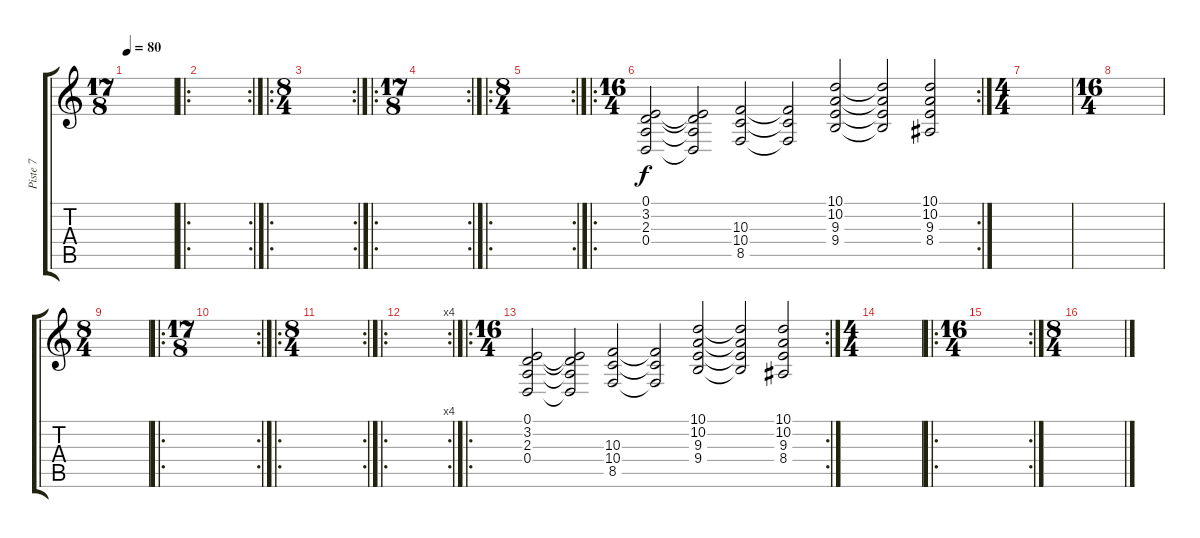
\track ("Piste 7" "Piste 7") {instrument electricgrandpiano}
\staff {score tabs}
\tuning (E4 B3 G3 D3 A2 D2) {hide}
\ts (17 8)
\tempo 80
\clef g2
\ks c
|
\ro
\rc 2
|
\ro
\rc 2
\ts (8 4)
|
\ro
\rc 2
\ts (17 8)
|
\ro
\rc 2
\ts (8 4)
|
\ro
\rc 2
\ts (16 4)
(0.1 3.2 2.3 0.4).2 (0.1{t} 3.2{t} 2.3{t} 0.4{t}).2 (10.3 10.4 8.5).2 (10.3{t} 10.4{t} 8.5{t}).2 (10.1 10.2 9.3 9.4).2 (10.1{t} 10.2{t} 9.3{t} 9.4{t}).2 (10.1 10.2 9.3 8.4).2 |
\ts (4 4)
|
\ts (16 4)
|
\ts (8 4)
|
\ro
\rc 2
\ts (17 8)
|
\ro
\rc 2
\ts (8 4)
|
\ro
\rc 4
|
\ro
\rc 2
\ts (16 4)
(0.1 3.2 2.3 0.4).2 (0.1{t} 3.2{t} 2.3{t} 0.4{t}).2 (10.3 10.4 8.5).2 (10.3{t} 10.4{t} 8.5{t}).2 (10.1 10.2 9.3 9.4).2 (10.1{t} 10.2{t} 9.3{t} 9.4{t}).2 (10.1 10.2 9.3 8.4).2 |
\ts (4 4)
|
\ro
\rc 2
\ts (16 4)
|
\ts (8 4)
